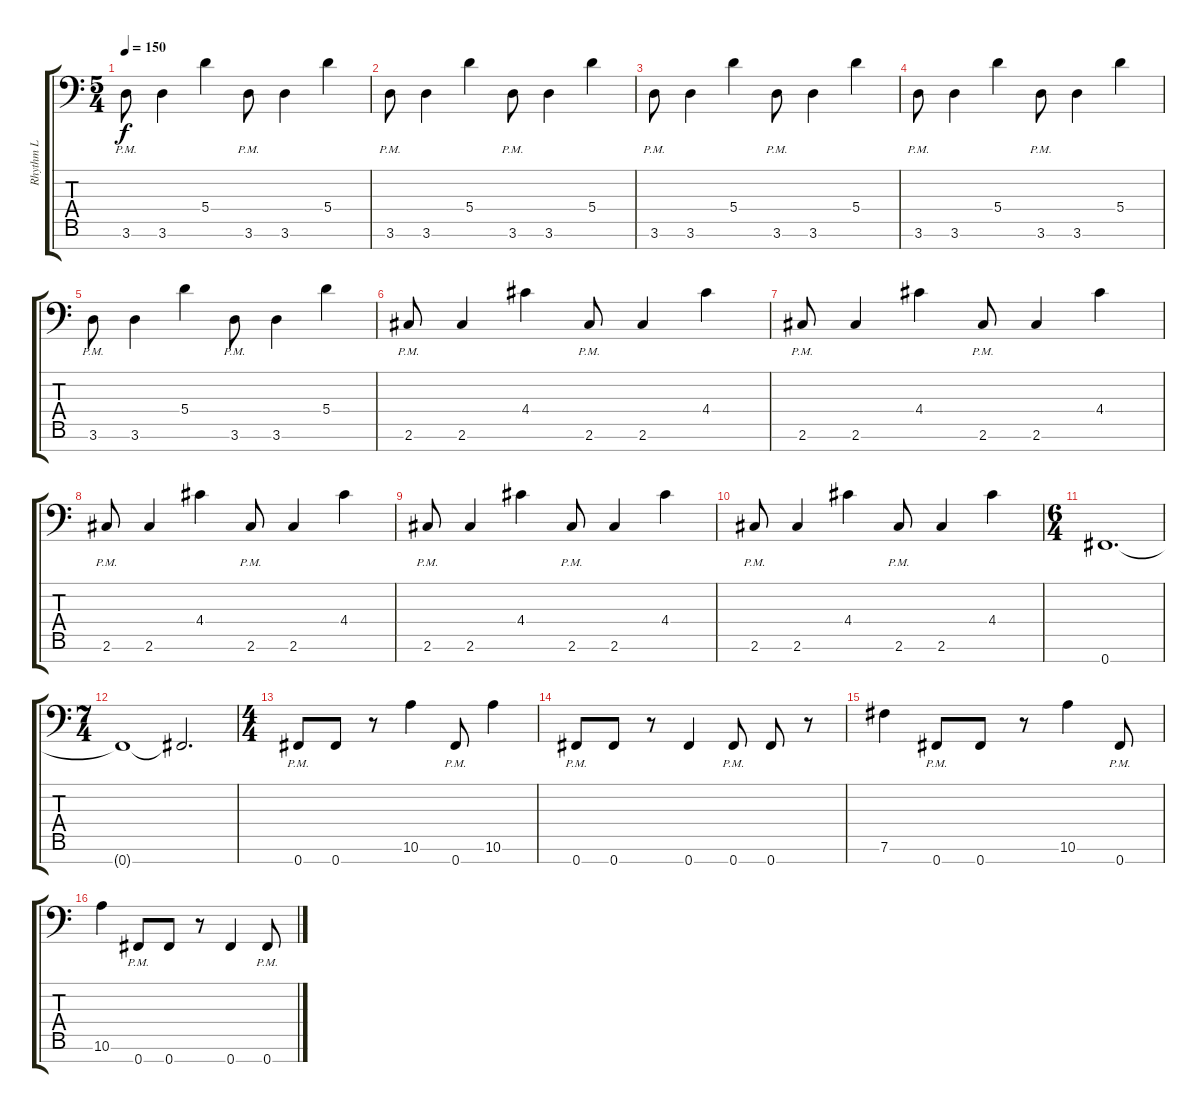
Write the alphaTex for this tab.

\track ("Rhythm L" "Rhythm L") {instrument distortionguitar}
\staff {score tabs}
\tuning (B3 G3 D3 A2 E2 B1 Gb1) {hide}
\ts (5 4)
\tempo 150
\clef f4
\ks c
3.6{pm}.8{dy f} 3.6.4 5.4.4 3.6{pm}.8 3.6.4 5.4.4 |
3.6{pm}.8 3.6.4 5.4.4 3.6{pm}.8 3.6.4 5.4.4 |
3.6{pm}.8 3.6.4 5.4.4 3.6{pm}.8 3.6.4 5.4.4 |
3.6{pm}.8 3.6.4 5.4.4 3.6{pm}.8 3.6.4 5.4.4 |
3.6{pm}.8 3.6.4 5.4.4 3.6{pm}.8 3.6.4 5.4.4 |
2.6{pm}.8 2.6.4 4.4.4 2.6{pm}.8 2.6.4 4.4.4 |
2.6{pm}.8 2.6.4 4.4.4 2.6{pm}.8 2.6.4 4.4.4 |
2.6{pm}.8 2.6.4 4.4.4 2.6{pm}.8 2.6.4 4.4.4 |
2.6{pm}.8 2.6.4 4.4.4 2.6{pm}.8 2.6.4 4.4.4 |
2.6{pm}.8 2.6.4 4.4.4 2.6{pm}.8 2.6.4 4.4.4 |
\ts (6 4)
0.7.1{d} |
\ts (7 4)
0.7{t}.1 0.7{t}.2{d} |
\ts (4 4)
0.7{pm}.8 0.7.8 r.8 10.6.4 0.7{pm}.8 10.6.4 |
0.7{pm}.8 0.7.8 r.8 0.7.4 0.7{pm}.8 0.7.8 r.8 |
7.6.4 0.7{pm}.8 0.7.8 r.8 10.6.4 0.7{pm}.8 |
10.6.4 0.7{pm}.8 0.7.8 r.8 0.7.4 0.7{pm}.8
